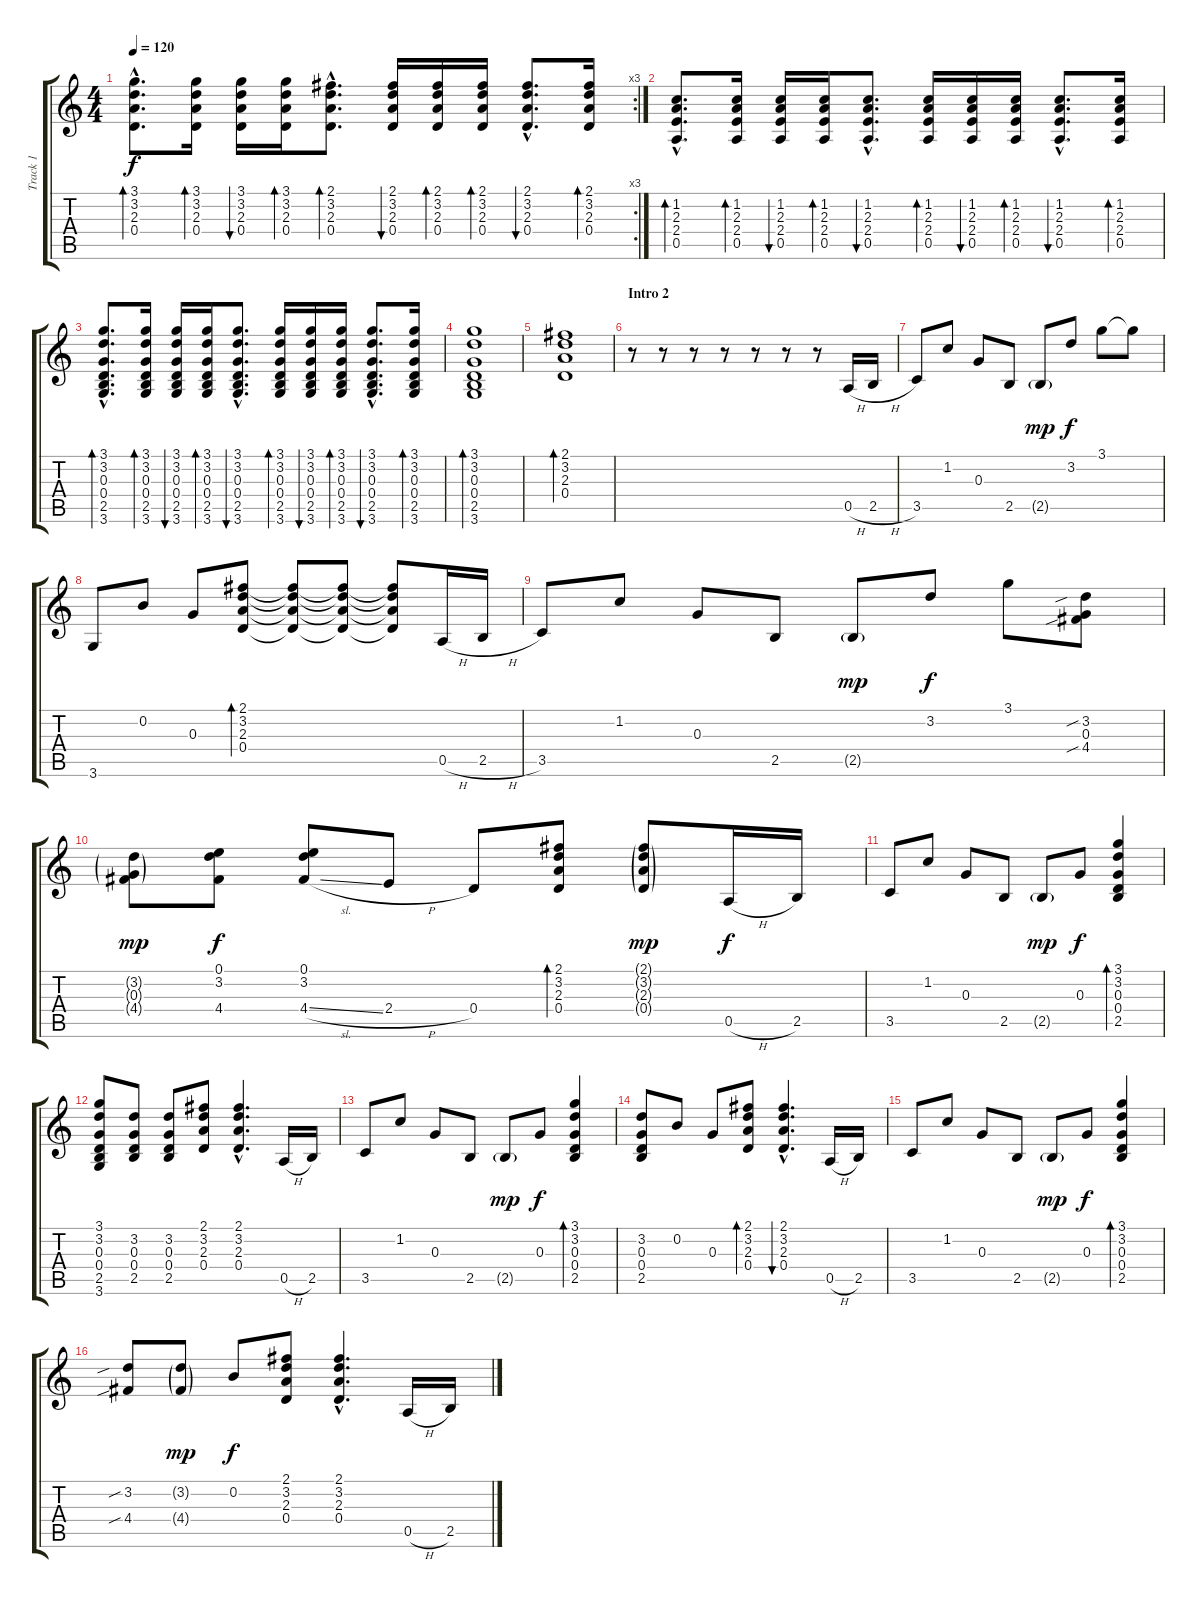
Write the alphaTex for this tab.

\track ("Track 1" "Track 1") {instrument acousticguitarsteel}
\staff {score tabs}
\tuning (E4 B3 G3 D3 A2 E2) {hide}
\rc 3
\ts (4 4)
\tempo 120
\clef g2
\ks c
(3.1{hac} 3.2{hac} 2.3{hac} 0.4{hac}).8{d bd 120 dy f} (3.1 3.2 2.3 0.4).16{bd 120} (3.1 3.2 2.3 0.4).16{bu 120} (3.1 3.2 2.3 0.4).16{bd 120} (2.1{hac} 3.2{hac} 2.3{hac} 0.4{hac}).8{d bd 120} (2.1 3.2 2.3 0.4).16{bu 120} (2.1 3.2 2.3 0.4).16{bd 120} (2.1 3.2 2.3 0.4).16{bd 120} (2.1{hac} 3.2{hac} 2.3{hac} 0.4{hac}).8{d bu 120} (2.1 3.2 2.3 0.4).16{bd 120} |
(1.2{hac} 2.3{hac} 2.4{hac} 0.5{hac}).8{d bd 120} (1.2 2.3 2.4 0.5).16{bd 120} (1.2 2.3 2.4 0.5).16{bu 120} (1.2 2.3 2.4 0.5).16{bd 120} (1.2{hac} 2.3{hac} 2.4{hac} 0.5{hac}).8{d bu 120} (1.2 2.3 2.4 0.5).16{bd 120} (1.2 2.3 2.4 0.5).16{bu 120} (1.2 2.3 2.4 0.5).16{bd 120} (1.2{hac} 2.3{hac} 2.4{hac} 0.5{hac}).8{d bu 120} (1.2 2.3 2.4 0.5).16{bd 120} |
(3.1{hac} 3.2{hac} 0.3{hac} 0.4{hac} 2.5{hac} 3.6{hac}).8{d bd 120} (3.1 3.2 0.3 0.4 2.5 3.6).16{bd 120} (3.1 3.2 0.3 0.4 2.5 3.6).16{bu 120} (3.1 3.2 0.3 0.4 2.5 3.6).16{bd 120} (3.1{hac} 3.2{hac} 0.3{hac} 0.4{hac} 2.5{hac} 3.6{hac}).8{d bu 120} (3.1 3.2 0.3 0.4 2.5 3.6).16{bd 120} (3.1 3.2 0.3 0.4 2.5 3.6).16{bu 120} (3.1 3.2 0.3 0.4 2.5 3.6).16{bd 120} (3.1{hac} 3.2{hac} 0.3{hac} 0.4{hac} 2.5{hac} 3.6{hac}).8{d bu 120} (3.1 3.2 0.3 0.4 2.5 3.6).16{bd 120} |
(3.1 3.2 0.3 0.4 2.5 3.6).1{bd 120} |
(2.1 3.2 2.3 0.4).1{bd 120} |
\section ("" "Intro 2")
r.8 r.8 r.8 r.8 r.8 r.8 r.8 0.5{h}.16 2.5{h}.16 |
3.5.8 1.2.8 0.3.8 2.5.8 2.5{g}.8{dy mp} 3.2.8{dy f} 3.1.8 3.1{t}.8 |
3.6.8 0.2.8 0.3.8 (2.1 3.2 2.3 0.4).8{bd 240} (2.1{t} 3.2{t} 2.3{t} 0.4{t}).8 (2.1{t} 3.2{t} 2.3{t} 0.4{t}).8 (2.1{t} 3.2{t} 2.3{t} 0.4{t}).8 0.5{h}.16 2.5{h}.16 |
3.5.8 1.2.8 0.3.8 2.5.8 2.5{g}.8{dy mp} 3.2.8{dy f} 3.1.8 (3.2{sib} 0.3 4.4{sib}).8 |
(3.2{g} 0.3{g} 4.4{g}).8{dy mp} (0.1 3.2 4.4).8{dy f} (0.1 3.2 4.4{sl}).8 2.4{h}.8 0.4.8 (2.1 3.2 2.3 0.4).8{bd 240} (2.1{g} 3.2{g} 2.3{g} 0.4{g}).8{dy mp} 0.5{h}.16{dy f} 2.5.16 |
3.5.8 1.2.8 0.3.8 2.5.8 2.5{g}.8{dy mp} 0.3.8{dy f} (3.1 3.2 0.3 0.4 2.5).4{bd 120} |
(3.1 3.2 0.3 0.4 2.5 3.6).8 (3.2 0.3 0.4 2.5).8 (3.2 0.3 0.4 2.5).8 (2.1 3.2 2.3 0.4).8 (2.1{hac} 3.2{hac} 2.3{hac} 0.4{hac}).4{d} 0.5{h}.16 2.5.16 |
3.5.8 1.2.8 0.3.8 2.5.8 2.5{g}.8{dy mp} 0.3.8{dy f} (3.1 3.2 0.3 0.4 2.5).4{bd 120} |
(3.2 0.3 0.4 2.5).8 0.2.8 0.3.8 (2.1 3.2 2.3 0.4).8{bd 120} (2.1{hac} 3.2{hac} 2.3{hac} 0.4{hac}).4{d bu 120} 0.5{h}.16 2.5.16 |
3.5.8 1.2.8 0.3.8 2.5.8 2.5{g}.8{dy mp} 0.3.8{dy f} (3.1 3.2 0.3 0.4 2.5).4{bd 120} |
(3.2{sib} 4.4{sib}).8 (3.2{g} 4.4{g}).8{dy mp} 0.2.8{dy f} (2.1 3.2 2.3 0.4).8 (2.1{hac} 3.2{hac} 2.3{hac} 0.4{hac}).4{d} 0.5{h}.16 2.5.16
